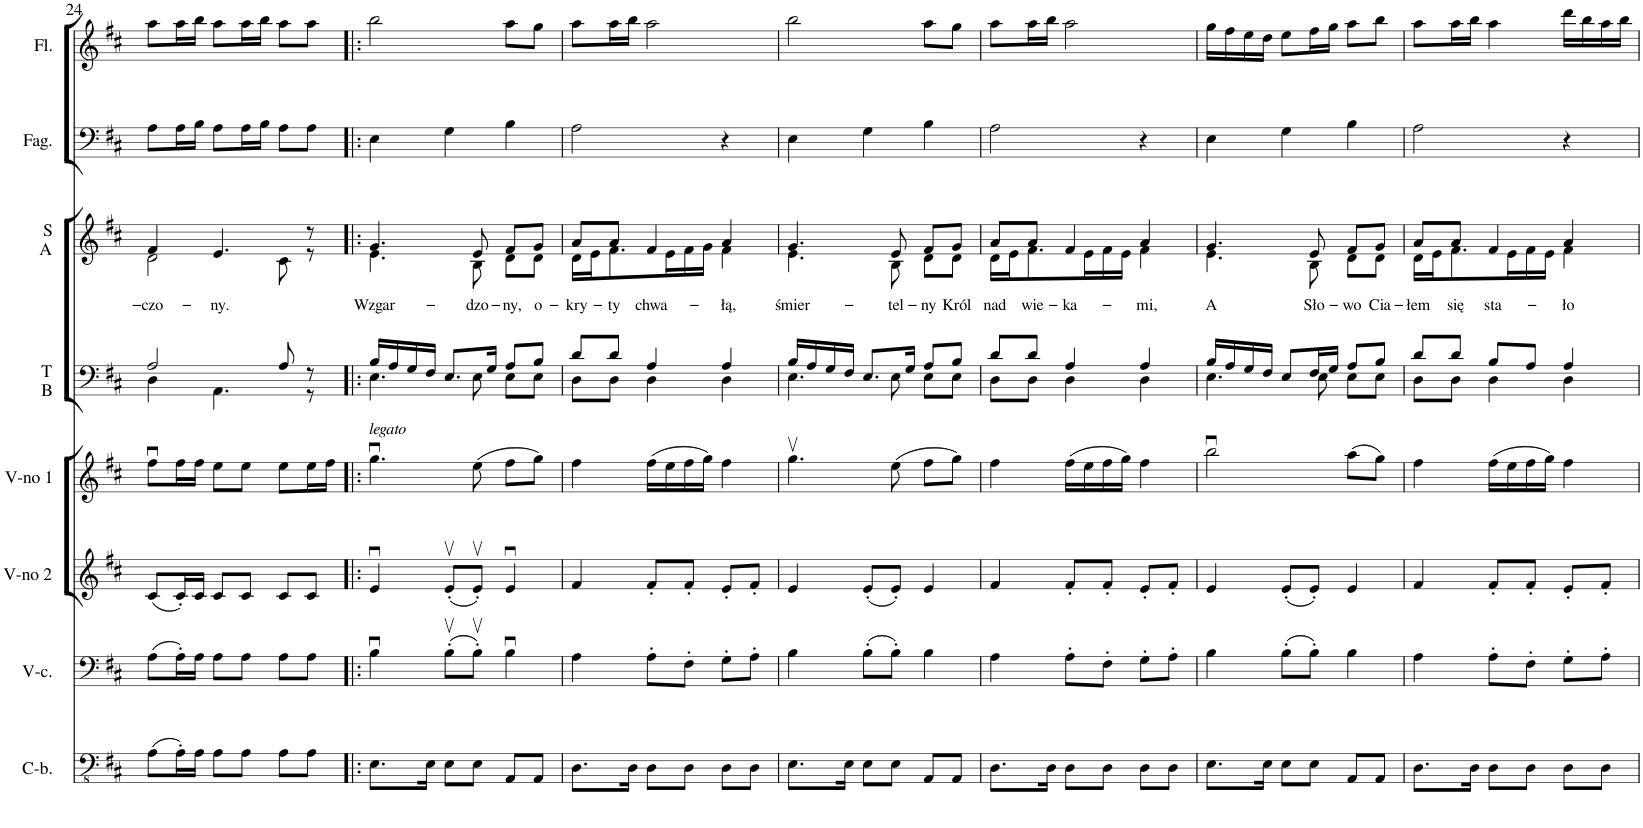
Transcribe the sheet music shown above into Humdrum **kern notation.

**kern	**kern	**kern	**kern	**kern	**kern	**text	**kern	**kern
*part8	*part7	*part6	*part5	*part4	*part3	*part3	*part2	*part1
*staff8	*staff7	*staff6	*staff5	*staff4	*staff3	*staff3	*staff2	*staff1
*I"Contrabbasso	*I"Violoncello	*I"Violino 2	*I"Violino 1	*I"T B	*I"S A	*	*I"Fagotto	*I"Flauto
*I'C-b.	*I'V-c.	*I'V-no 2	*I'V-no 1	*I'T B	*I'S A	*	*I'Fag.	*I'Fl.
!!LO:PB:g=z
*clefFv4	*clefF4	*clefG2	*clefG2	*clefF4	*clefG2	*	*clefF4	*clefG2
*Trd7c12	*	*	*	*	*	*	*	*
*k[f#c#]	*k[f#c#]	*k[f#c#]	*k[f#c#]	*k[f#c#]	*k[f#c#]	*	*k[f#c#]	*k[f#c#]
*M3/4	*M3/4	*M3/4	*M3/4	*M3/4	*M3/4	*	*M3/4	*M3/4
=24	=24	=24	=24	=24	=24	=24	=24	=24
*	*	*	*	*^	*	*	*	*
!	!	!	!	!	!	!	!LO:LY:b	!	!
*	*	*	*	*	*	*^	*	*	*
(8AA\L	(8A\L	(8c#/L	8ff#u\L	2A/	4D\	4f#/	2d\	-czo-	8A\L	8aa\L
16AA'\L)	16A'\L)	16c#'/L)	16ff#\L	.	.	.	.	.	16A\L	16aa\L
16AA\JJ	16A\JJ	16c#/JJ	16ff#\JJ	.	.	.	.	.	16B\JJ	16bb\JJ
!	!	!	!	!	!	!	!	!LO:LY:b	!	!
8AA\L	8A\L	8c#/L	8ee\L	.	4.AA\	4.e/	.	-ny.	8A\L	8aa\L
8AA\J	8A\J	8c#/J	8ee\J	.	.	.	.	.	16A\L	16aa\L
.	.	.	.	.	.	.	.	.	16B\JJ	16bb\JJ
8AA\L	8A\L	8c#/L	8ee\L	8A/	.	.	8c#\	.	8A\L	8aa\L
8AA\J	8A\J	8c#/J	16ee\L	8r	8r	8r	8r	.	8A\J	8aa\J
.	.	.	16ff#\JJ	.	.	.	.	.	.	.
=25!|:	=25!|:	=25!|:	=25!|:	=25!|:	=25!|:	=25!|:	=25!|:	=25!|:	=25!|:	=25!|:
!	!	!	!LO:TX:a:i:t=legato	!	!	!	!	!	!	!
!	!	!	!	!	!	!	!	!LO:LY:b	!	!
8.EE\L	4Bu\	4eu/	4.ggu\	16B/LL	4.E\	4.g/	4.e\	Wzgar-	4E\	2bb\
.	.	.	.	16A/	.	.	.	.	.	.
.	.	.	.	16G/	.	.	.	.	.	.
16EE\Jk	.	.	.	16F#/JJ	.	.	.	.	.	.
8EE\L	(8Bv'\L	(8ev'/L	.	8.E/L	.	.	.	.	4G\	.
!	!	!	!	!	!	!	!	!LO:LY:b	!	!
8EE\J	8Bv'\J)	8ev'/J)	(8ee\	.	8E\	8e/	8B\	-dzo-	.	.
.	.	.	.	16G/Jk	.	.	.	.	.	.
!	!	!	!	!	!	!	!	!LO:LY:b	!	!
8AAA/L	4Bu\	4eu/	8ff#\L	8A/L	8E\L	8f#/L	8d\L	-ny,	4B\	8aa\L
!	!	!	!	!	!	!	!	!LO:LY:b	!	!
8AAA/J	.	.	8gg\J)	8B/J	8E\J	8g/J	8d\J	o-	.	8gg\J
=26	=26	=26	=26	=26	=26	=26	=26	=26	=26	=26
!	!	!	!	!	!	!	!	!LO:LY:b	!	!
8.DD\L	4A\	4f#/	4ff#\	8d/L	8D\L	8a/L	16d\LL	-kry-	2A\	8aa\L
.	.	.	.	.	.	.	16e\J	.	.	.
!	!	!	!	!	!	!	!	!LO:LY:b	!	!
.	.	.	.	8d/J	8D\J	8a/J	8.f#\	-ty	.	16aa\L
16DD\Jk	.	.	.	.	.	.	.	.	.	16bb\JJ
!	!	!	!	!	!	!	!	!LO:LY:b	!	!
8DD\L	8A'\L	8f#'/L	(16ff#\LL	4A/	4D\	4f#/	.	chwa-	.	2aa\
.	.	.	16ee\	.	.	.	16e\L	.	.	.
8DD\J	8F#'\J	8f#'/J	16ff#\	.	.	.	16f#\	.	.	.
.	.	.	16gg\JJ)	.	.	.	16g\JJ	.	.	.
!	!	!	!	!	!	!	!	!LO:LY:b	!	!
8DD\L	8G'\L	8e'/L	4ff#\	4A/	4D\	4a/	4f#\	-łą,	4r	.
8DD\J	8A'\J	8f#'/J	.	.	.	.	.	.	.	.
=27	=27	=27	=27	=27	=27	=27	=27	=27	=27	=27
!	!	!	!	!	!	!	!	!LO:LY:b	!	!
8.EE\L	4B\	4e/	4.ggv\	16B/LL	4.E\	4.g/	4.e\	śmier-	4E\	2bb\
.	.	.	.	16A/	.	.	.	.	.	.
.	.	.	.	16G/	.	.	.	.	.	.
16EE\Jk	.	.	.	16F#/JJ	.	.	.	.	.	.
8EE\L	(8B'\L	(8e'/L	.	8.E/L	.	.	.	.	4G\	.
!	!	!	!	!	!	!	!	!LO:LY:b	!	!
8EE\J	8B'\J)	8e'/J)	(8ee\	.	8E\	8e/	8B\	-tel-	.	.
.	.	.	.	16G/Jk	.	.	.	.	.	.
!	!	!	!	!	!	!	!	!LO:LY:b	!	!
8AAA/L	4B\	4e/	8ff#\L	8A/L	8E\L	8f#/L	8d\L	-ny	4B\	8aa\L
!	!	!	!	!	!	!	!	!LO:LY:b	!	!
8AAA/J	.	.	8gg\J)	8B/J	8E\J	8g/J	8d\J	Król	.	8gg\J
=28	=28	=28	=28	=28	=28	=28	=28	=28	=28	=28
!	!	!	!	!	!	!	!	!LO:LY:b	!	!
8.DD\L	4A\	4f#/	4ff#\	8d/L	8D\L	8a/L	16d\LL	nad	2A\	8aa\L
.	.	.	.	.	.	.	16e\J	.	.	.
!	!	!	!	!	!	!	!	!LO:LY:b	!	!
.	.	.	.	8d/J	8D\J	8a/J	8.f#\	wie-	.	16aa\L
16DD\Jk	.	.	.	.	.	.	.	.	.	16bb\JJ
!	!	!	!	!	!	!	!	!LO:LY:b	!	!
8DD\L	8A'\L	8f#'/L	(16ff#\LL	4A/	4D\	4f#/	.	-ka-	.	2aa\
.	.	.	16ee\	.	.	.	16e\L	.	.	.
8DD\J	8F#'\J	8f#'/J	16ff#\	.	.	.	16f#\	.	.	.
.	.	.	16gg\JJ)	.	.	.	16e\JJ	.	.	.
!	!	!	!	!	!	!	!	!LO:LY:b	!	!
8DD\L	8G'\L	8e'/L	4ff#\	4A/	4D\	4a/	4f#\	-mi,	4r	.
8DD\J	8A'\J	8f#'/J	.	.	.	.	.	.	.	.
=29	=29	=29	=29	=29	=29	=29	=29	=29	=29	=29
!	!	!	!	!	!	!	!	!LO:LY:b	!	!
8.EE\L	4B\	4e/	2bbu\	16B/LL	4.E\	4.g/	4.e\	A	4E\	16gg\LL
.	.	.	.	16A/	.	.	.	.	.	16ff#\
.	.	.	.	16G/	.	.	.	.	.	16ee\
16EE\Jk	.	.	.	16F#/JJ	.	.	.	.	.	16dd\JJ
8EE\L	(8B'\L	(8e'/L	.	8E/L	.	.	.	.	4G\	8ee\L
!	!	!	!	!	!	!	!	!LO:LY:b	!	!
8EE\J	8B'\J)	8e'/J)	.	16F#/L	8E\	8e/	8B\	Sło-	.	16ff#\L
.	.	.	.	16G/JJ	.	.	.	.	.	16gg\JJ
!	!	!	!	!	!	!	!	!LO:LY:b	!	!
8AAA/L	4B\	4e/	(8aa\L	8A/L	8E\L	8f#/L	8d\L	-wo	4B\	8aa\L
!	!	!	!	!	!	!	!	!LO:LY:b	!	!
8AAA/J	.	.	8gg\J)	8B/J	8E\J	8g/J	8d\J	Cia-	.	8bb\J
=30	=30	=30	=30	=30	=30	=30	=30	=30	=30	=30
!	!	!	!	!	!	!	!	!LO:LY:b	!	!
8.DD\L	4A\	4f#/	4ff#\	8d/L	8D\L	8a/L	16d\LL	-łem	2A\	8aa\L
.	.	.	.	.	.	.	16e\J	.	.	.
!	!	!	!	!	!	!	!	!LO:LY:b	!	!
.	.	.	.	8d/J	8D\J	8a/J	8.f#\	się	.	16aa\L
16DD\Jk	.	.	.	.	.	.	.	.	.	16bb\JJ
!	!	!	!	!	!	!	!	!LO:LY:b	!	!
8DD\L	8A'\L	8f#'/L	(16ff#\LL	8B/L	4D\	4f#/	.	sta-	.	4aa\
.	.	.	16ee\	.	.	.	16e\L	.	.	.
8DD\J	8F#'\J	8f#'/J	16ff#\	8A/J	.	.	16f#\	.	.	.
.	.	.	16gg\JJ)	.	.	.	16e\JJ	.	.	.
!	!	!	!	!	!	!	!	!LO:LY:b	!	!
8DD\L	8G'\L	8e'/L	4ff#\	4A/	4D\	4a/	4f#\	-ło	4r	16ddd\LL
.	.	.	.	.	.	.	.	.	.	16bb\
8DD\J	8A'\J	8f#'/J	.	.	.	.	.	.	.	16aa\
.	.	.	.	.	.	.	.	.	.	16bb\JJ
*	*	*	*	*v	*v	*	*	*	*	*
*	*	*	*	*	*v	*v	*	*	*
=	=	=	=	=	=	=	=	=
*-	*-	*-	*-	*-	*-	*-	*-	*-
